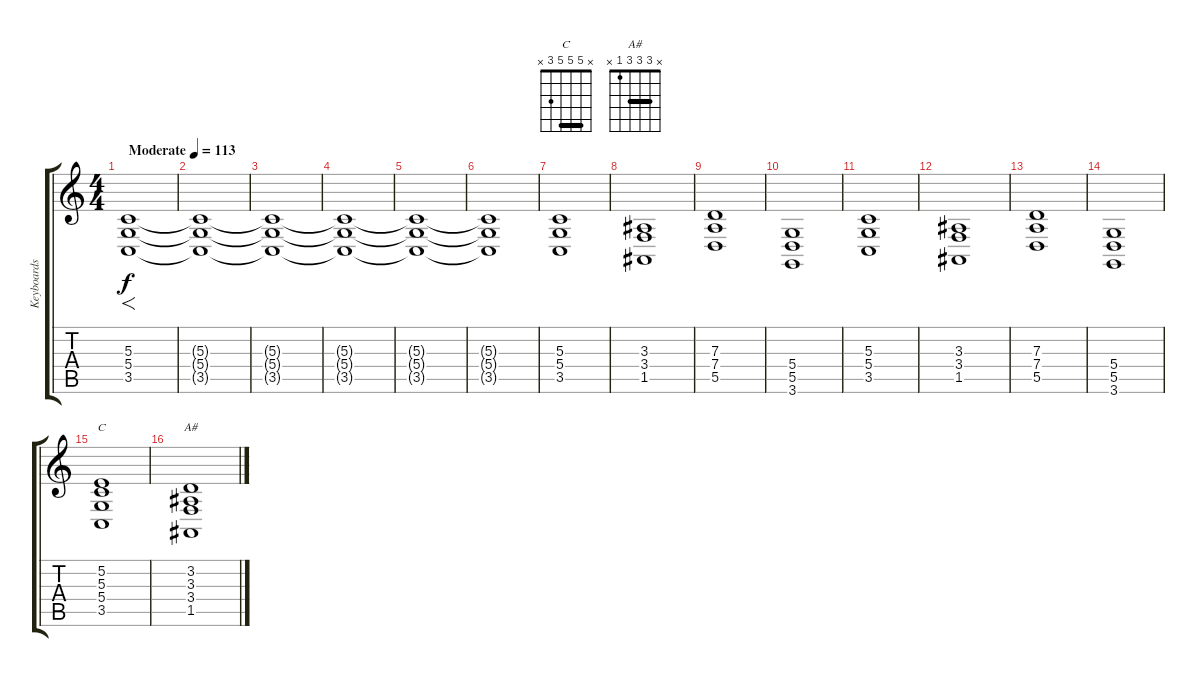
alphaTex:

\track ("Keyboards 1" "Keyboards ") {instrument stringensemble1}
\staff {score tabs}
\tuning (E4 B3 G3 D3 A2 E2) {hide}
\chord ("C" x 5 5 5 3 x) {barre 5}
\chord ("A#" x 3 3 3 1 x) {barre 3}
\ts (4 4)
\tempo (113 "Moderate")
\clef g2
\ks c
(5.3 5.4 3.5).1{f dy f instrument stringensemble1} |
(5.3{t} 5.4{t} 3.5{t}).1 |
(5.3{t} 5.4{t} 3.5{t}).1 |
(5.3{t} 5.4{t} 3.5{t}).1 |
(5.3{t} 5.4{t} 3.5{t}).1 |
(5.3{t} 5.4{t} 3.5{t}).1 |
(5.3 5.4 3.5).1 |
(3.3 3.4 1.5).1 |
(7.3 7.4 5.5).1 |
(5.4 5.5 3.6).1 |
(5.3 5.4 3.5).1 |
(3.3 3.4 1.5).1 |
(7.3 7.4 5.5).1 |
(5.4 5.5 3.6).1 |
(5.2 5.3 5.4 3.5).1{ch "C"} |
(3.2 3.3 3.4 1.5).1{ch "A#"}
